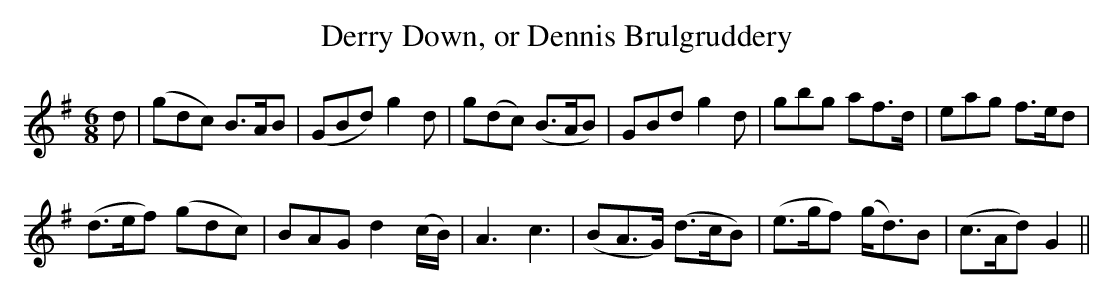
X:1
T:Derry Down, or Dennis Brulgruddery
M:6/8
L:1/8
K:G
d | (gdc) B>AB | (GBd) g2d | g(dc) (B>AB) | GBd g2d | gbg af>d | eag f>ed |
(d>ef) (gdc) | BAG d2(c/B/) | A3c3 | (BA>G) (d>cB) | (e>gf) (g<d)B | (c>Ad) G2 ||
